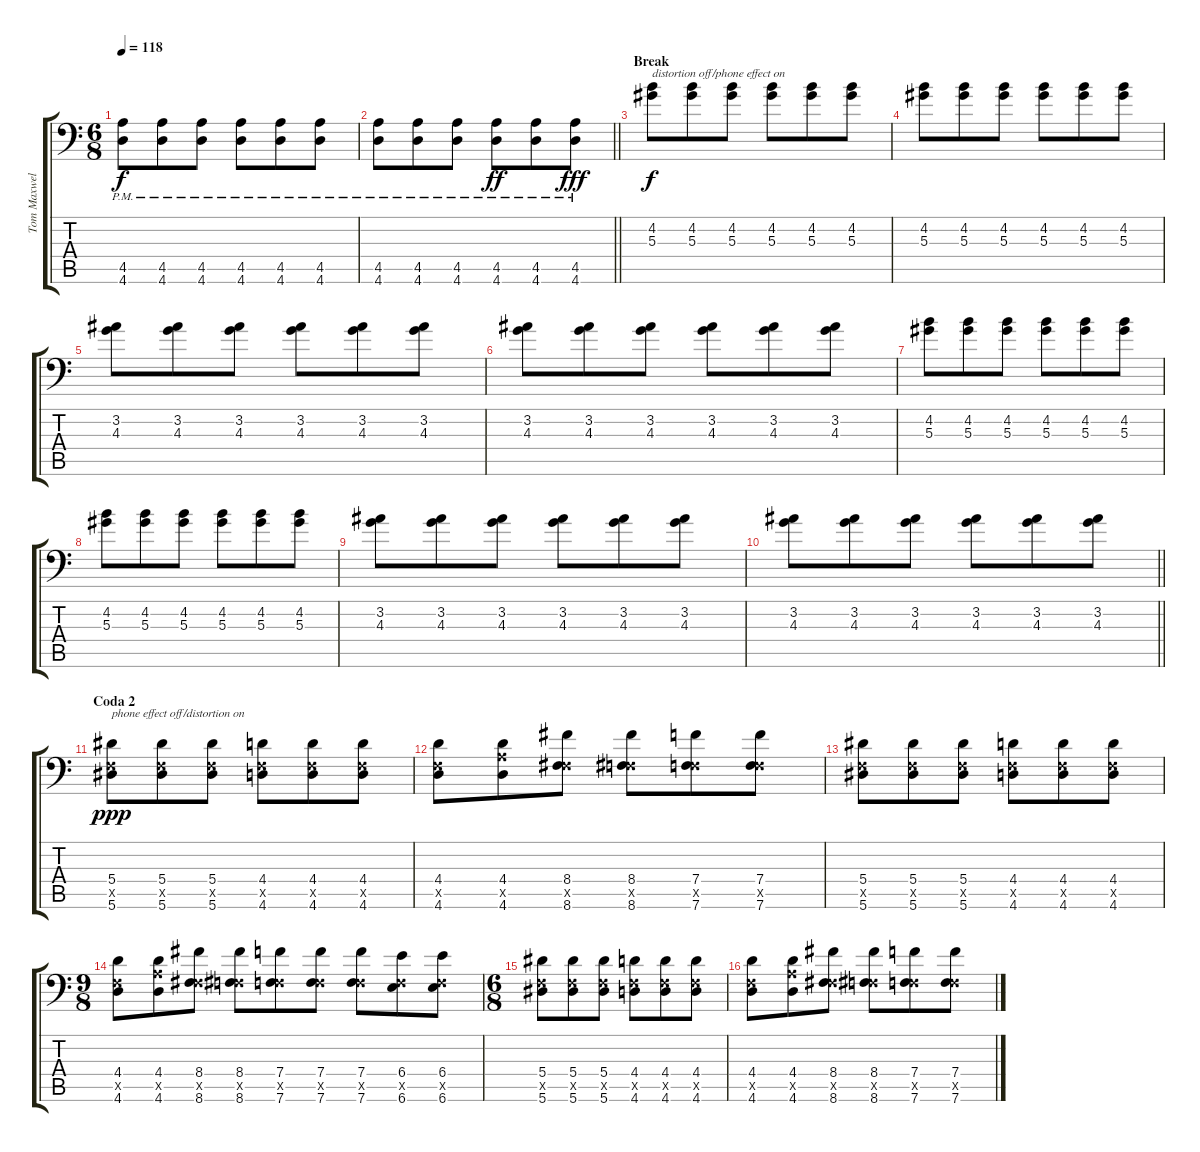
\track ("Tom Maxwell [Lead]" "Tom Maxwel") {instrument distortionguitar}
\staff {score tabs}
\tuning (C4 G3 Eb3 Bb2 F2 Bb1) {hide}
\ts (6 8)
\tempo 118
\clef f4
\ks c
(4.5{pm} 4.6{pm}).8{dy f} (4.5{pm} 4.6{pm}).8 (4.5{pm} 4.6{pm}).8 (4.5{pm} 4.6{pm}).8 (4.5{pm} 4.6{pm}).8 (4.5{pm} 4.6{pm}).8 |
\barLineRight lightlight
(4.5{pm} 4.6{pm}).8 (4.5{pm} 4.6{pm}).8 (4.5{pm} 4.6{pm}).8 (4.5{pm} 4.6{pm}).8{dy ff} (4.5{pm} 4.6{pm}).8 (4.5{pm} 4.6{pm}).8{dy fff} |
\section ("" "Break")
(4.2 5.3).8{txt "distortion off/phone effect on" dy f volume 13 instrument electricpiano2} (4.2 5.3).8 (4.2 5.3).8 (4.2 5.3).8 (4.2 5.3).8 (4.2 5.3).8 |
(4.2 5.3).8 (4.2 5.3).8 (4.2 5.3).8 (4.2 5.3).8 (4.2 5.3).8 (4.2 5.3).8 |
(3.2 4.3).8 (3.2 4.3).8 (3.2 4.3).8 (3.2 4.3).8 (3.2 4.3).8 (3.2 4.3).8 |
(3.2 4.3).8 (3.2 4.3).8 (3.2 4.3).8 (3.2 4.3).8 (3.2 4.3).8 (3.2 4.3).8 |
(4.2 5.3).8 (4.2 5.3).8 (4.2 5.3).8 (4.2 5.3).8 (4.2 5.3).8 (4.2 5.3).8 |
(4.2 5.3).8 (4.2 5.3).8 (4.2 5.3).8 (4.2 5.3).8 (4.2 5.3).8 (4.2 5.3).8 |
(3.2 4.3).8 (3.2 4.3).8 (3.2 4.3).8 (3.2 4.3).8 (3.2 4.3).8 (3.2 4.3).8 |
\barLineRight lightlight
(3.2 4.3).8 (3.2 4.3).8 (3.2 4.3).8 (3.2 4.3).8 (3.2 4.3).8 (3.2 4.3).8 |
\section ("" "Coda 2")
(5.4 0.5{x} 5.6).8{txt "phone effect off/distortion on" dy ppp volume 16 instrument distortionguitar} (5.4 0.5{x} 5.6).8 (5.4 0.5{x} 5.6).8 (4.4 0.5{x} 4.6).8 (4.4 0.5{x} 4.6).8 (4.4 0.5{x} 4.6).8 |
(4.4 0.5{x} 4.6).8 (4.4 4.5{x} 4.6).8 (8.4 0.5{x} 8.6).8 (8.4 0.5{x} 8.6).8 (7.4 0.5{x} 7.6).8 (7.4 0.5{x} 7.6).8 |
(5.4 0.5{x} 5.6).8 (5.4 0.5{x} 5.6).8 (5.4 0.5{x} 5.6).8 (4.4 0.5{x} 4.6).8 (4.4 0.5{x} 4.6).8 (4.4 0.5{x} 4.6).8 |
\ts (9 8)
(4.4 0.5{x} 4.6).8 (4.4 4.5{x} 4.6).8 (8.4 0.5{x} 8.6).8 (8.4 0.5{x} 8.6).8 (7.4 0.5{x} 7.6).8 (7.4 0.5{x} 7.6).8 (7.4 0.5{x} 7.6).8 (6.4 0.5{x} 6.6).8 (6.4 0.5{x} 6.6).8 |
\ts (6 8)
(5.4 0.5{x} 5.6).8 (5.4 0.5{x} 5.6).8 (5.4 0.5{x} 5.6).8 (4.4 0.5{x} 4.6).8 (4.4 0.5{x} 4.6).8 (4.4 0.5{x} 4.6).8 |
(4.4 0.5{x} 4.6).8 (4.4 4.5{x} 4.6).8 (8.4 0.5{x} 8.6).8 (8.4 0.5{x} 8.6).8 (7.4 0.5{x} 7.6).8 (7.4 0.5{x} 7.6).8
